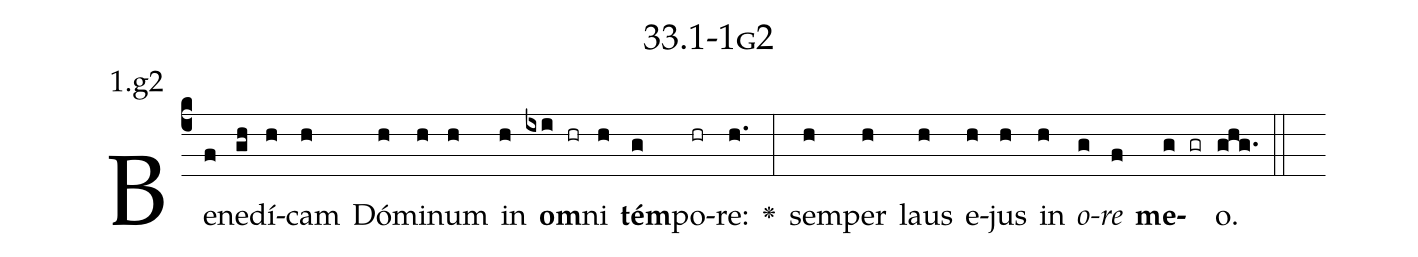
name: 33.1-1g2;
annotation: 1.g2;
%%
(c4)Be(f)ne(gh)dí(h)cam(h) Dó(h)mi(h)num(h) in(h) <b>om</b>(ixi hr)ni(h) <b>tém</b>(g)po(hr)re:(h.) <v>\greheightstar</v>(:) sem(h)per(h) laus(h) e(h)jus(h) in(h) <i>o</i>(g)<i>re</i>(f) <b>me</b>(g gr)o.(ghg.) (::)


%E(h) u(h) o(g) u(f) a(g) e.(ghg.) (::)
